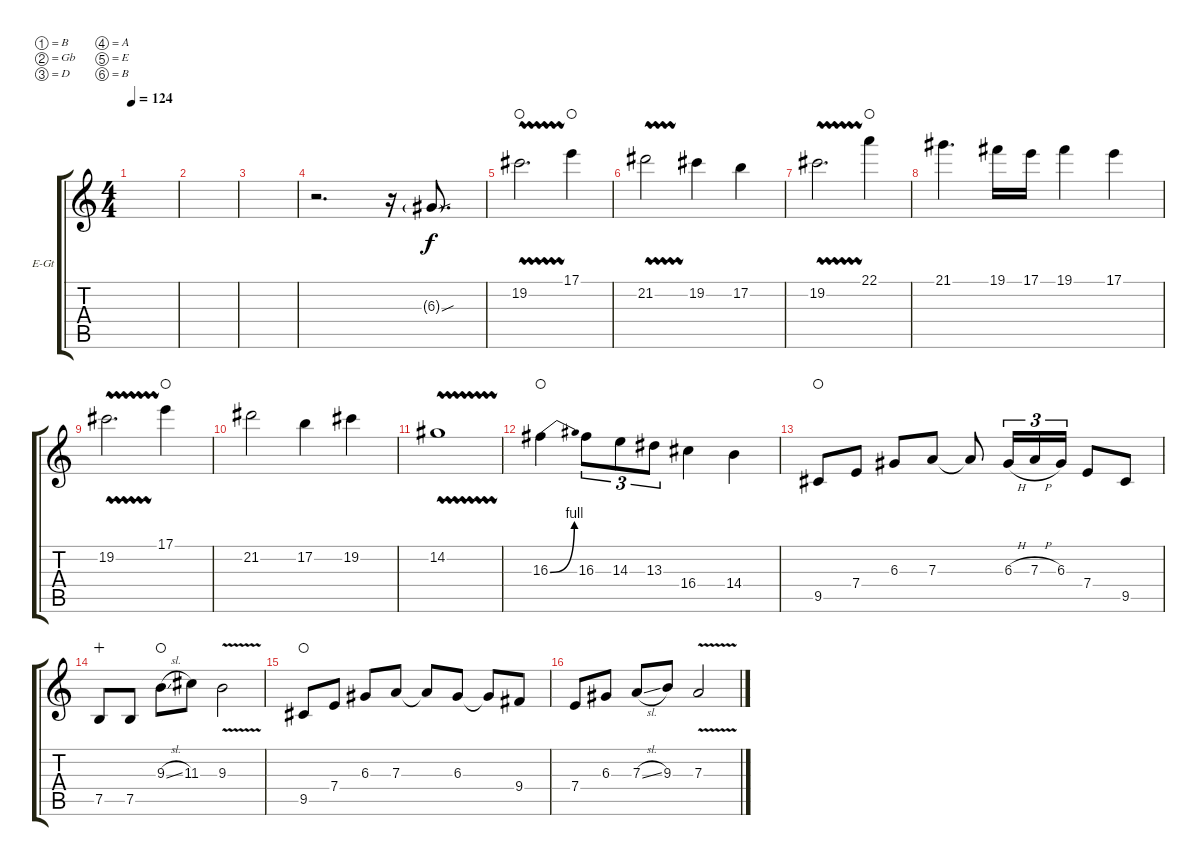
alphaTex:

\bracketExtendMode groupsimilarinstruments
\firstSystemTrackNameOrientation horizontal
\otherSystemsTrackNameOrientation horizontal
\track ("Lead Guitar 2" "E-Gt") {instrument overdrivenguitar}
\staff {score tabs}
\tuning (B3 Gb3 D3 A2 E2 B1)
\ts (4 4)
\tempo 124
\clef g2
\ks c
|
|
|
r.2{d} r.16 6.3{sou g}.8{d} |
19.2{vw}.2{d dy f waho} 17.1.4{waho} |
21.2{vw}.2 19.2.4 17.2.4 |
19.2{vw}.2{d} 22.1.4{waho} |
21.1.4{d} 19.1.16 17.1.16 19.1.4 17.1.4 |
19.2{vw}.2{d} 17.1.4{waho} |
21.2.2 17.2.4 19.2.4 |
14.2{vw}.1 |
16.3{be (bend 0 0 15 4)}.4{waho} 16.3.8{tu (3 2)} 14.3.8{tu (3 2)} 13.3.8{tu (3 2)} 16.4.4 14.4.4 |
9.5.8{waho} 7.4.8 6.3.8 7.3.8 7.3{t}.8 6.3{h}.16{tu (3 2)} 7.3{h}.16{tu (3 2)} 6.3.16{tu (3 2)} 7.4.8 9.5.8 |
7.5.8{wahc} 7.5.8 9.3{sl}.8{waho} 11.3.8 9.3{v}.2 |
9.5.8{waho} 7.4.8 6.3.8 7.3.8 7.3{t}.8 6.3.8 6.3{t}.8 9.4.8 |
7.4.8 6.3.8 7.3{sl}.8 9.3.8 7.3{v}.2
